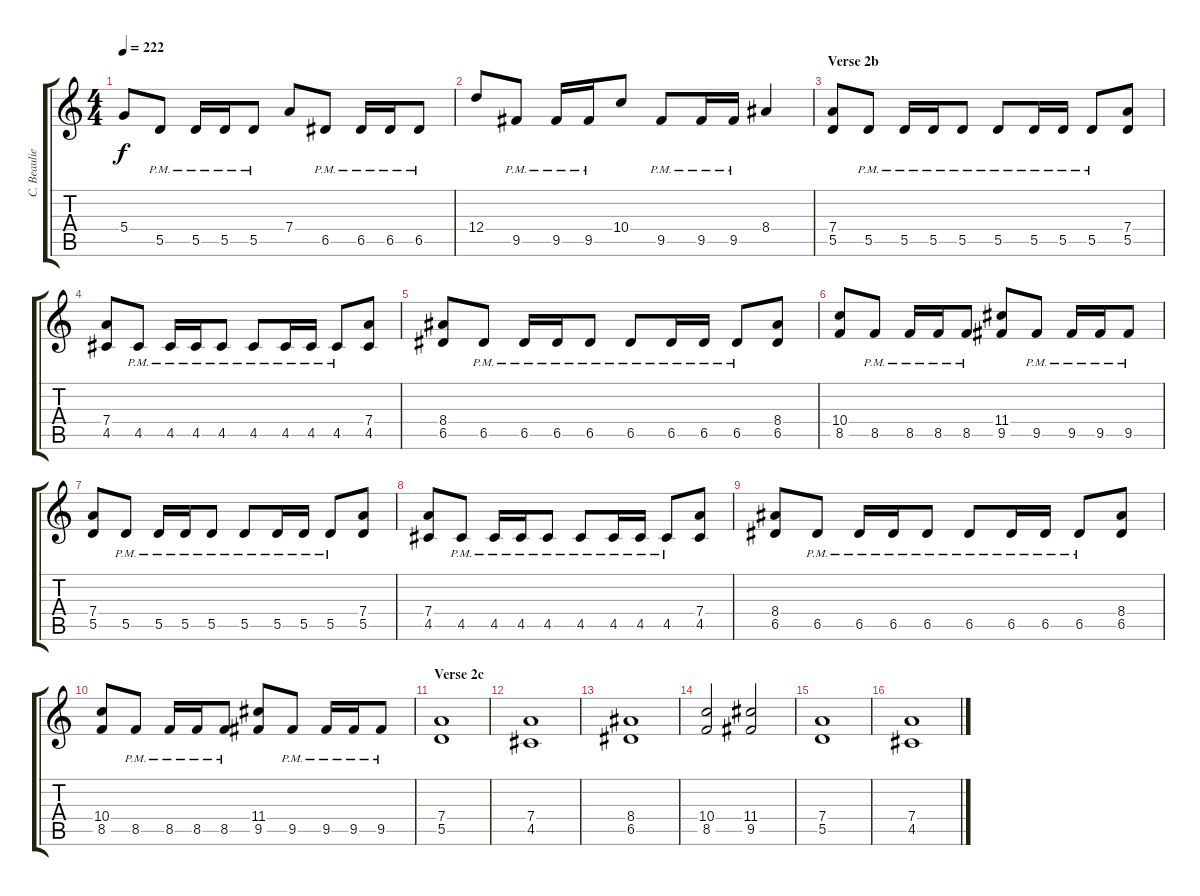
\track ("C. Beaulieu" "C. Beaulie") {instrument distortionguitar}
\staff {score tabs}
\tuning (E4 B3 G3 D3 A2 D2) {hide}
\ts (4 4)
\tempo 222
\clef g2
\ks c
5.4.8{dy f} 5.5{pm}.8 5.5{pm}.16 5.5{pm}.16 5.5{pm}.8 7.4.8 6.5{pm}.8 6.5{pm}.16 6.5{pm}.16 6.5{pm}.8 |
12.4.8 9.5{pm}.8 9.5{pm}.16 9.5{pm}.16 10.4.8 9.5{pm}.8 9.5{pm}.16 9.5{pm}.16 8.4.4 |
\section ("" "Verse 2b")
(7.4 5.5).8 5.5{pm}.8 5.5{pm}.16 5.5{pm}.16 5.5{pm}.8 5.5{pm}.8 5.5{pm}.16 5.5{pm}.16 5.5{pm}.8 (7.4 5.5).8 |
(7.4 4.5).8 4.5{pm}.8 4.5{pm}.16 4.5{pm}.16 4.5{pm}.8 4.5{pm}.8 4.5{pm}.16 4.5{pm}.16 4.5{pm}.8 (7.4 4.5).8 |
(8.4 6.5).8 6.5{pm}.8 6.5{pm}.16 6.5{pm}.16 6.5{pm}.8 6.5{pm}.8 6.5{pm}.16 6.5{pm}.16 6.5{pm}.8 (8.4 6.5).8 |
(10.4 8.5).8 8.5{pm}.8 8.5{pm}.16 8.5{pm}.16 8.5{pm}.8 (11.4 9.5).8 9.5{pm}.8 9.5{pm}.16 9.5{pm}.16 9.5{pm}.8 |
(7.4 5.5).8 5.5{pm}.8 5.5{pm}.16 5.5{pm}.16 5.5{pm}.8 5.5{pm}.8 5.5{pm}.16 5.5{pm}.16 5.5{pm}.8 (7.4 5.5).8 |
(7.4 4.5).8 4.5{pm}.8 4.5{pm}.16 4.5{pm}.16 4.5{pm}.8 4.5{pm}.8 4.5{pm}.16 4.5{pm}.16 4.5{pm}.8 (7.4 4.5).8 |
(8.4 6.5).8 6.5{pm}.8 6.5{pm}.16 6.5{pm}.16 6.5{pm}.8 6.5{pm}.8 6.5{pm}.16 6.5{pm}.16 6.5{pm}.8 (8.4 6.5).8 |
(10.4 8.5).8 8.5{pm}.8 8.5{pm}.16 8.5{pm}.16 8.5{pm}.8 (11.4 9.5).8 9.5{pm}.8 9.5{pm}.16 9.5{pm}.16 9.5{pm}.8 |
\section ("" "Verse 2c")
(7.4 5.5).1 |
(7.4 4.5).1 |
(8.4 6.5).1 |
(10.4 8.5).2 (11.4 9.5).2 |
(7.4 5.5).1 |
(7.4 4.5).1
